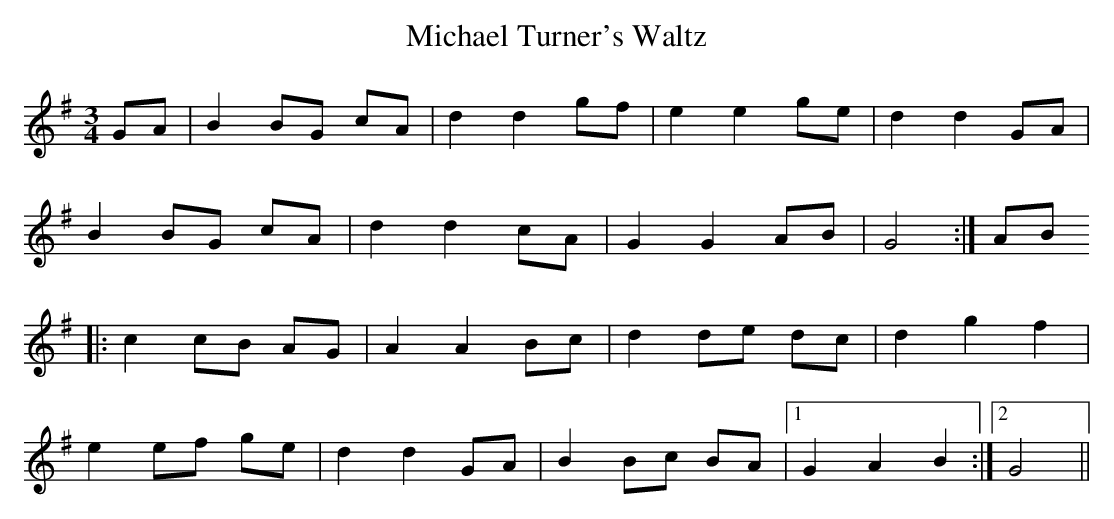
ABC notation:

X:1
T:Michael Turner's Waltz
M:3/4
K:G
GA | B2 BG cA | d2d2 gf | e2e2 ge | d2d2 GA |
B2 BG cA | d2d2 cA | G2G2 AB | G4 :|AB
|: c2 cB AG | A2 A2 Bc | d2 de dc | d2 g2 f2 |
e2 ef ge | d2d2 GA | B2 Bc BA |1 G2 A2 B2 :|2 G4||
